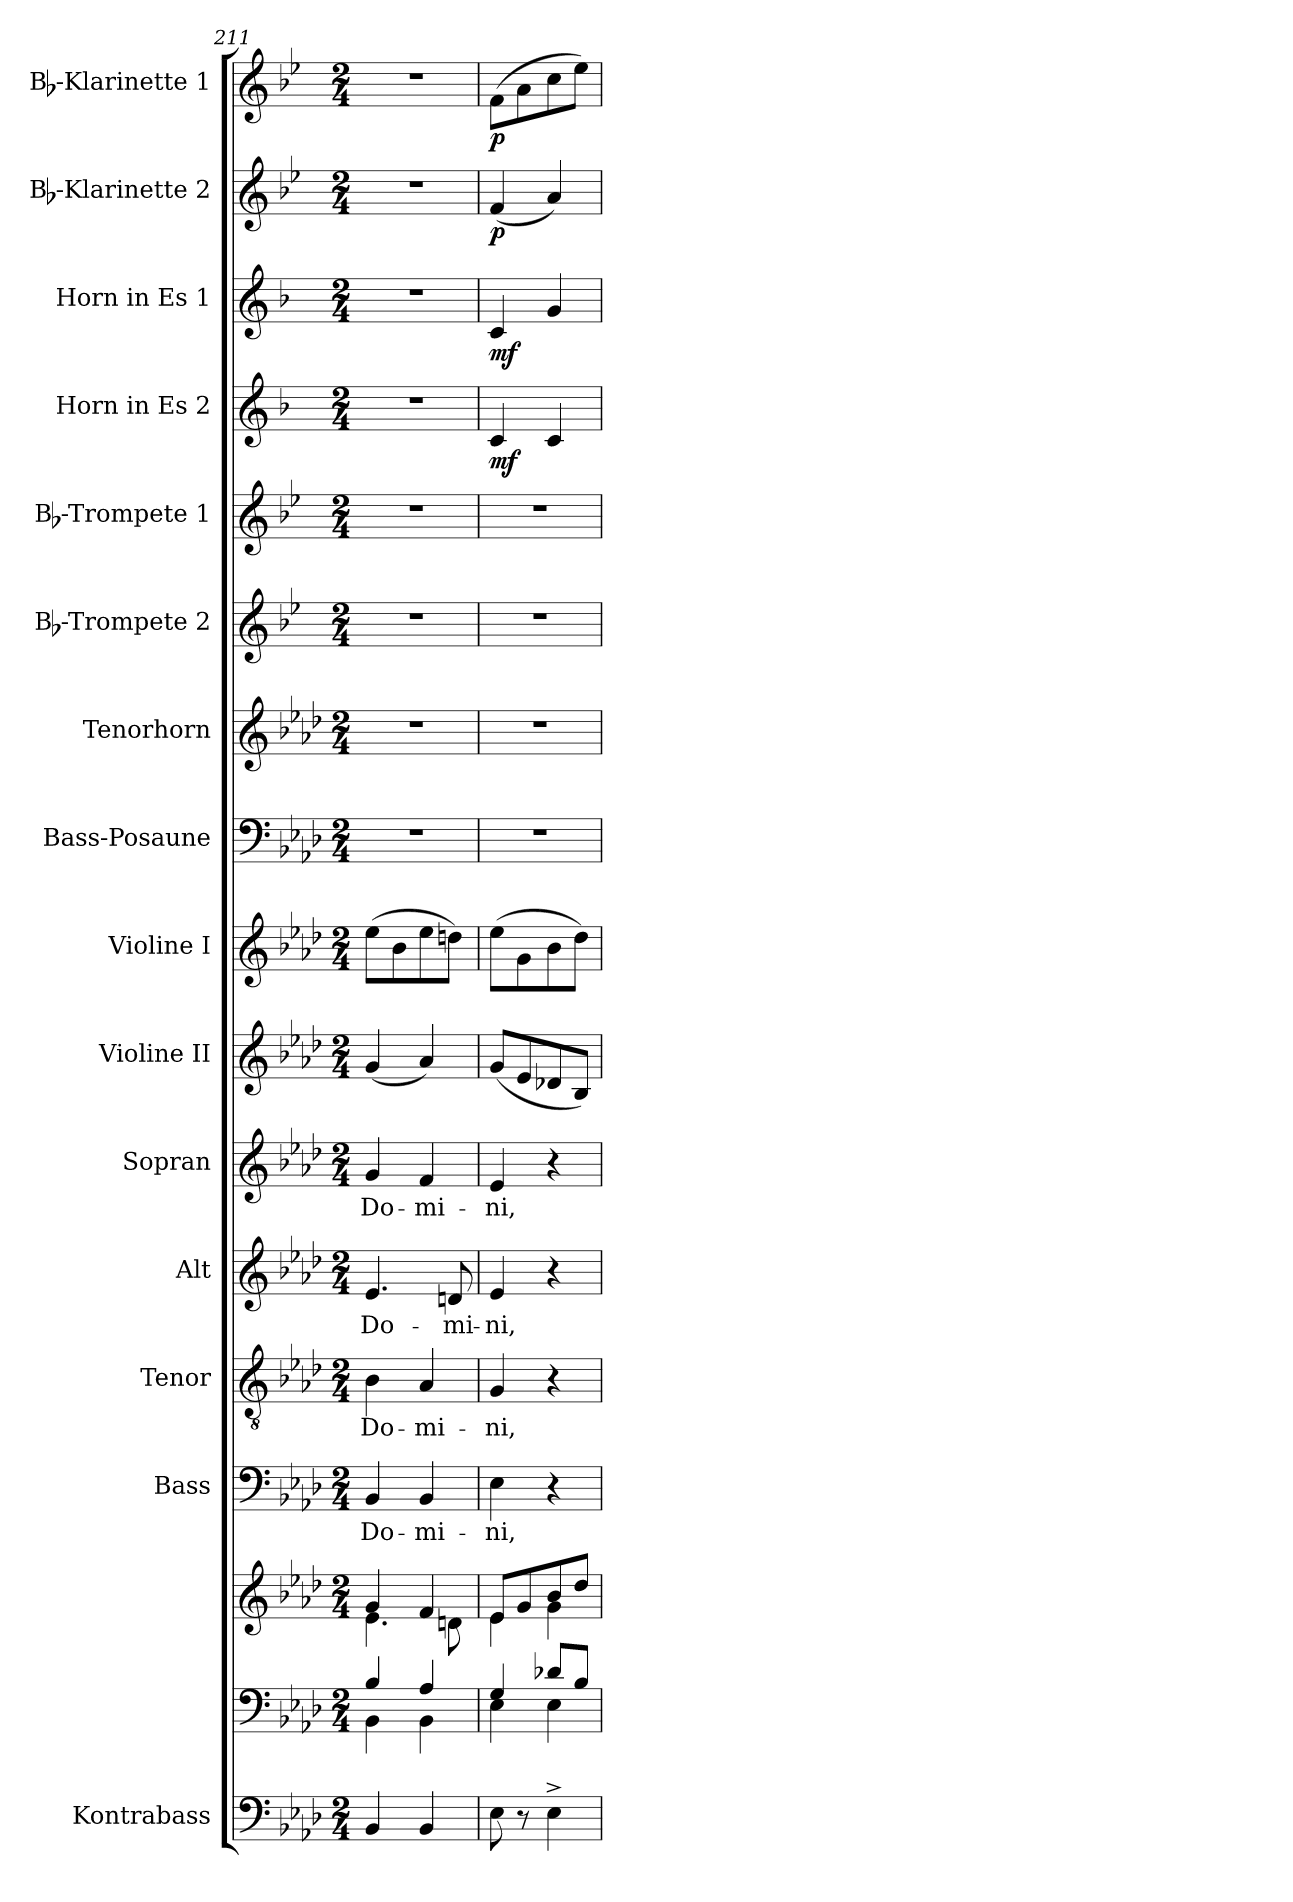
**kern	**kern	**kern	**kern	**text	**kern	**text	**kern	**text	**kern	**text	**kern	**kern	**kern	**kern	**kern	**kern	**kern	**dynam	**kern	**dynam	**kern	**dynam	**kern	**dynam
*part16	*part15	*part15	*part14	*part14	*part13	*part13	*part12	*part12	*part11	*part11	*part10	*part9	*part8	*part7	*part6	*part5	*part4	*part4	*part3	*part3	*part2	*part2	*part1	*part1
*staff17	*staff16	*staff15	*staff14	*staff14	*staff13	*staff13	*staff12	*staff12	*staff11	*staff11	*staff10	*staff9	*staff8	*staff7	*staff6	*staff5	*staff4	*staff4	*staff3	*staff3	*staff2	*staff2	*staff1	*staff1
*I"Kontrabass	*	*	*I"Bass	*	*I"Tenor	*	*I"Alt	*	*I"Sopran	*	*I"Violine II	*I"Violine I	*I"Bass-Posaune	*I"Tenorhorn	*I"Bb-Trompete 2	*I"Bb-Trompete 1	*I"Horn in Es 2	*	*I"Horn in Es 1	*	*I"Bb-Klarinette 2	*	*I"Bb-Klarinette 1	*
*I'Kb.	*	*	*I'B.	*	*I'T.	*	*I'A.	*	*I'S.	*	*I'Vl. II	*I'Vl. I	*I'B. Pos.	*I'T. Hrn.	*I'Bb Trp. 2	*I'Bb Trp. 1	*	*	*	*	*I'Bb Kl. 2	*	*I'Bb Kl. 1	*
*clefF4	*clefF4	*clefG2	*clefF4	*	*clefGv2	*	*clefG2	*	*clefG2	*	*clefG2	*clefG2	*clefF4	*clefG2	*clefG2	*clefG2	*clefG2	*	*clefG2	*	*clefG2	*	*clefG2	*
*ITrd7c12	*	*	*	*	*	*	*	*	*	*	*	*	*	*ITrd8c14	*ITrd1c2	*ITrd1c2	*ITrd5c9	*	*ITrd5c9	*	*ITrd1c2	*	*ITrd1c2	*
*k[b-e-a-d-]	*k[b-e-a-d-]	*k[b-e-a-d-]	*k[b-e-a-d-]	*	*k[b-e-a-d-]	*	*k[b-e-a-d-]	*	*k[b-e-a-d-]	*	*k[b-e-a-d-]	*k[b-e-a-d-]	*k[b-e-a-d-]	*k[b-e-a-d-]	*k[b-e-a-d-]	*k[b-e-a-d-]	*k[b-e-a-d-]	*	*k[b-e-a-d-]	*	*k[b-e-a-d-]	*	*k[b-e-a-d-]	*
*A-:	*A-:	*A-:	*A-:	*	*A-:	*	*A-:	*	*A-:	*	*A-:	*A-:	*A-:	*A-:	*A-:	*A-:	*A-:	*	*A-:	*	*A-:	*	*A-:	*
*M2/4	*M2/4	*M2/4	*M2/4	*	*M2/4	*	*M2/4	*	*M2/4	*	*M2/4	*M2/4	*M2/4	*M2/4	*M2/4	*M2/4	*M2/4	*	*M2/4	*	*M2/4	*	*M2/4	*
=211	=211	=211	=211	=211	=211	=211	=211	=211	=211	=211	=211	=211	=211	=211	=211	=211	=211	=211	=211	=211	=211	=211	=211	=211
*	*^	*^	*	*	*	*	*	*	*	*	*	*	*	*	*	*	*	*	*	*	*	*	*	*
!	!	!	!	!	!	!LO:LY:b	!	!LO:LY:b	!	!LO:LY:b	!	!LO:LY:b	!	!	!	!	!	!	!	!	!	!	!	!	!	!
4BBB-/	4B-/	4BB-\	4g/	4.e-\	4BB-/	Do-	4B-\	Do-	4.e-/	Do-	4g/	Do-	(<4g/	(>8ee-\L	2r	2r	2r	2r	2r	.	2r	.	2r	.	2r	.
.	.	.	.	.	.	.	.	.	.	.	.	.	.	8b-\	.	.	.	.	.	.	.	.	.	.	.	.
!	!	!	!	!	!	!LO:LY:b	!	!LO:LY:b	!	!	!	!LO:LY:b	!	!	!	!	!	!	!	!	!	!	!	!	!	!
4BBB-/	4A-/	4BB-\	4f/	.	4BB-/	-mi-	4A-/	-mi-	.	.	4f/	-mi-	4a-/)	8ee-\	.	.	.	.	.	.	.	.	.	.	.	.
!	!	!	!	!	!	!	!	!	!	!LO:LY:b	!	!	!	!	!	!	!	!	!	!	!	!	!	!	!	!
.	.	.	.	8dn\	.	.	.	.	8dn/	-mi-	.	.	.	8ddn\J)	.	.	.	.	.	.	.	.	.	.	.	.
=212	=212	=212	=212	=212	=212	=212	=212	=212	=212	=212	=212	=212	=212	=212	=212	=212	=212	=212	=212	=212	=212	=212	=212	=212	=212	=212
!	!	!	!	!	!	!LO:LY:b	!	!LO:LY:b	!	!LO:LY:b	!	!LO:LY:b	!	!	!	!	!	!	!	!LO:DY:b	!	!LO:DY:b	!	!LO:DY:b	!	!LO:DY:b
8EE-\	4G/	4E-\	8e-/L	4e-\	4E-\	-ni,	4G/	-ni,	4e-/	-ni,	4e-/	-ni,	(<8g/L	(>8ee-\L	2r	2r	2r	2r	4E-/	mf	4E-/	mf	(<4e-/	p	(>8e-\L	p
8r	.	.	8g/	.	.	.	.	.	.	.	.	.	8e-/	8g\	.	.	.	.	.	.	.	.	.	.	8g\	.
4EE-^>\	8d-X/L	4E-\	8b-/	4g\	4r	.	4r	.	4r	.	4r	.	8d-X/	8b-\	.	.	.	.	4E-/	.	4B-/	.	4g/)	.	8b-\	.
.	8B-/J	.	8dd-/J	.	.	.	.	.	.	.	.	.	8B-/J)	8dd-\J)	.	.	.	.	.	.	.	.	.	.	8dd-\J)	.
*	*v	*v	*	*	*	*	*	*	*	*	*	*	*	*	*	*	*	*	*	*	*	*	*	*	*	*
*	*	*v	*v	*	*	*	*	*	*	*	*	*	*	*	*	*	*	*	*	*	*	*	*	*	*
=	=	=	=	=	=	=	=	=	=	=	=	=	=	=	=	=	=	=	=	=	=	=	=	=
*-	*-	*-	*-	*-	*-	*-	*-	*-	*-	*-	*-	*-	*-	*-	*-	*-	*-	*-	*-	*-	*-	*-	*-	*-
